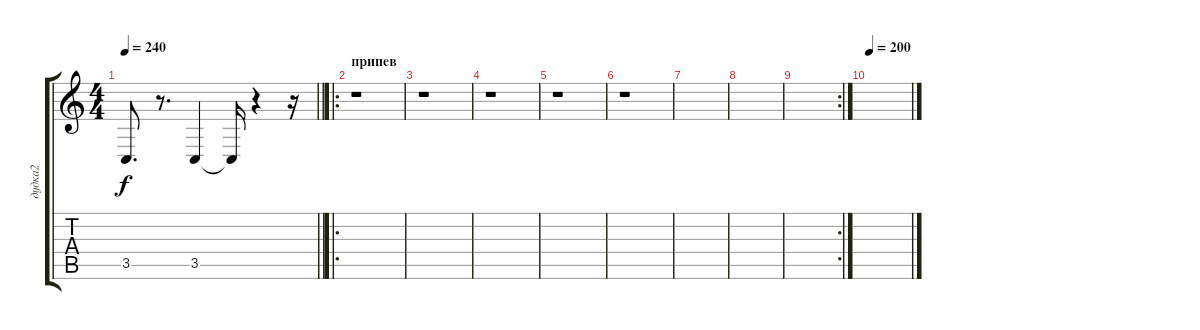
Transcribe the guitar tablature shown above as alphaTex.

\track ("дудка2" "дудка2") {instrument trombone}
\staff {score tabs}
\tuning (E4 B3 G3 D3 A2 E2) {hide}
\ts (4 4)
\tempo 240
\clef g2
\barLineRight lightlight
\ks c
3.5.8{d dy f} r.8{d} 3.5.4 3.5{t}.16 r.4 r.16 |
\ro
\section ("" "припев")
r.1 |
r.1 |
r.1 |
r.1 |
r.1 |
|
|
\rc 2
|
\tempo 200
